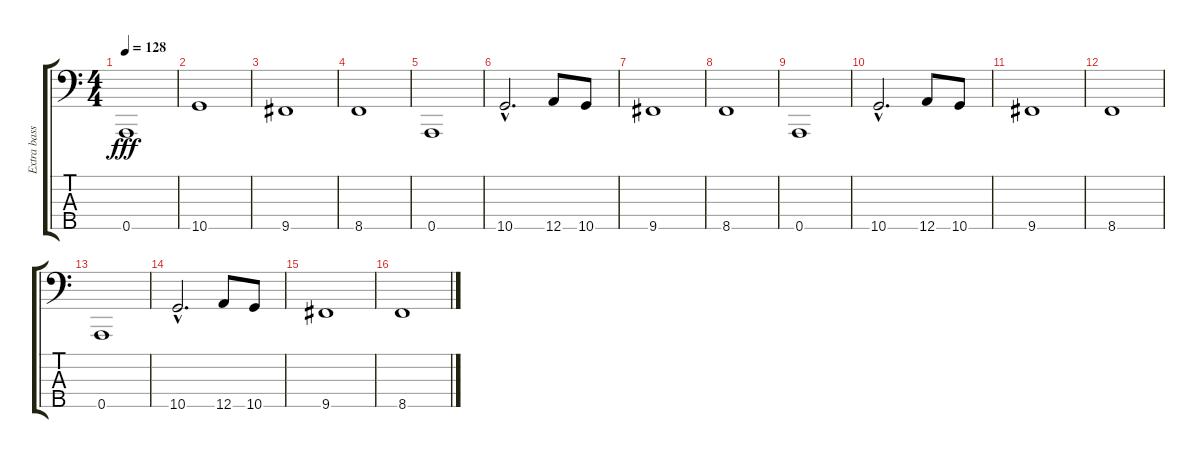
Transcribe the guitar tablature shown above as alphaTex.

\track ("Extra bass" "Extra bass") {instrument electricbassfinger}
\staff {score tabs}
\tuning (F2 C2 G1 D1 A0) {hide}
\ts (4 4)
\tempo 128
\clef f4
\ks c
0.5.1{dy fff} |
10.5.1 |
9.5.1 |
8.5.1 |
0.5.1 |
10.5{hac}.2{d} 12.5.8 10.5.8 |
9.5.1 |
8.5.1 |
0.5.1 |
10.5{hac}.2{d} 12.5.8 10.5.8 |
9.5.1 |
8.5.1 |
0.5.1 |
10.5{hac}.2{d} 12.5.8 10.5.8 |
9.5.1 |
8.5.1
